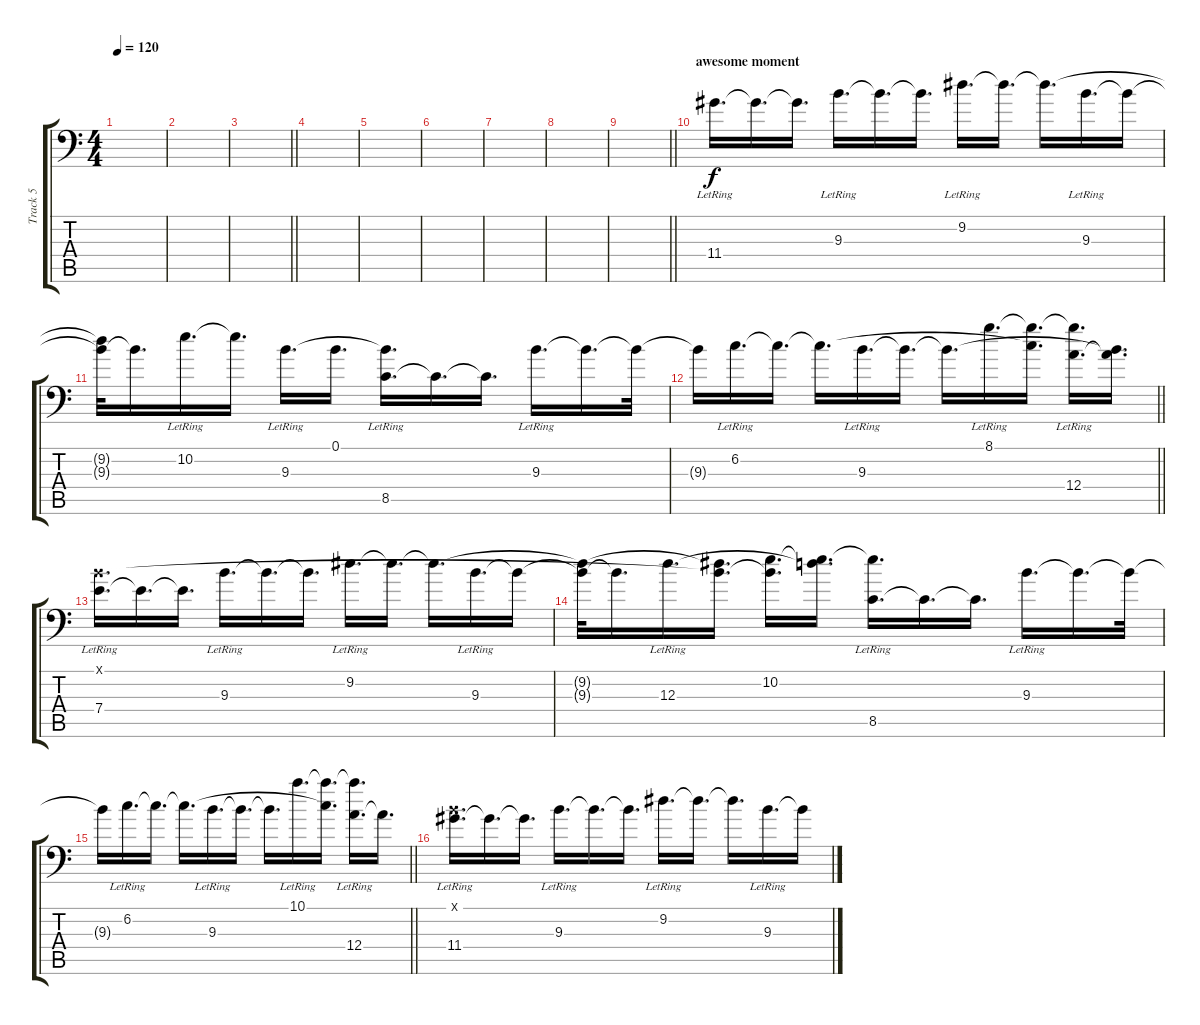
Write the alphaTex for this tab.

\track ("Track 5" "Track 5") {instrument distortionguitar}
\staff {score tabs}
\tuning (B3 Gb3 D3 A2 E2 A1) {hide}
\ts (4 4)
\tempo 120
\clef f4
\ks c
|
|
\barLineRight lightlight
|
|
|
|
|
|
\barLineRight lightlight
|
\section ("" "awesome moment")
11.4{lr}.16{d} 11.4{t}.16{d} 11.4{t}.16{d} 9.3{lr}.16{d} 9.3{t}.16{d} 9.3{t}.16{d} 9.2{lr}.16{d} 9.2{t}.16{d} 9.2{t}.16{d} 9.3{lr}.16{d} 9.3{t}.16 |
(9.2{t} 9.3{t}).32 9.3{t}.16{d} 10.2{lr}.16{d} 10.2{t}.16{d} 9.3{lr}.16{d} 0.1.16{d} (9.3{t} 8.5{lr}).16{d} 8.5{t}.16{d} 8.5{t}.16{d} 9.3{lr}.16{d} 9.3{t}.16{d} 9.3{t}.32 |
\barLineRight lightlight
9.3{t}.16 6.2{lr}.16{d} 6.2{t}.16{d} 6.2{t}.16{d} 9.3{lr}.16{d} 9.3{t}.16{d} 9.3{t}.16{d} 8.1{lr}.16{d} (8.1{t} 6.2{t}).16{d} (8.1{t} 12.4{lr}).16{d} (9.3{t} 12.4{t}).16{d} |
(0.1{x} 7.4{lr}).16{d} 7.4{t}.16{d} 7.4{t}.16{d} 9.3{lr}.16{d} 9.3{t}.16{d} 9.3{t}.16{d} 9.2{lr}.16{d} 9.2{t}.16{d} 9.2{t}.16{d} 9.3{lr}.16{d} 9.3{t}.16 |
(9.2{t} 9.3{t}).32 9.3{t}.16{d} 12.3{lr}.16{d} (0.1{t} 9.2{t}).16{d} (0.1{t} 10.2).16{d} (10.2{t} 12.3{t}).16{d} (10.2{t} 8.5{lr}).16{d} 8.5{t}.16{d} 8.5{t}.16{d} 9.3{lr}.16{d} 9.3{t}.16{d} 9.3{t}.32 |
\barLineRight lightlight
9.3{t}.16 6.2{lr}.16{d} 6.2{t}.16{d} 6.2{t}.16{d} 9.3{lr}.16{d} 9.3{t}.16{d} 9.3{t}.16{d} 10.1{lr}.16{d} (10.1{t} 6.2{t}).16{d} (10.1{t} 12.4{lr}).16{d} 12.4{t}.16{d} |
(0.1{x} 11.4{lr}).16{d} 11.4{t}.16{d} 11.4{t}.16{d} 9.3{lr}.16{d} 9.3{t}.16{d} 9.3{t}.16{d} 9.2{lr}.16{d} 9.2{t}.16{d} 9.2{t}.16{d} 9.3{lr}.16{d} 9.3{t}.16
